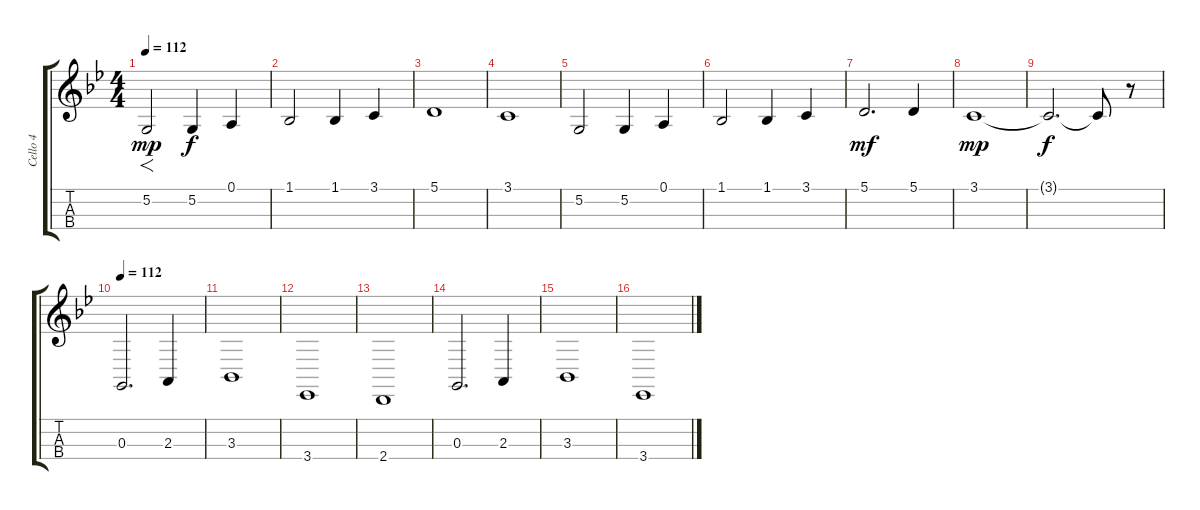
\track ("Cello 4" "Cello 4") {instrument cello}
\staff {score tabs}
\tuning (A3 D3 G2 C2) {hide}
\ts (4 4)
\tempo 112
\tempo 87
\tempo 112
\clef g2
\ks bb
5.2.2{f dy mp instrument cello} 5.2.4{dy f} 0.1.4 |
1.1.2 1.1.4 3.1.4 |
5.1.1 |
3.1.1 |
5.2.2 5.2.4 0.1.4 |
1.1.2 1.1.4 3.1.4 |
5.1.2{d dy mf} 5.1.4 |
3.1.1{dy mp} |
3.1{t}.2{d dy f} 3.1{t}.8 r.8 |
\tempo 112
0.3.2{d} 2.3.4 |
3.3.1 |
3.4.1 |
2.4.1 |
0.3.2{d} 2.3.4 |
3.3.1 |
3.4.1
